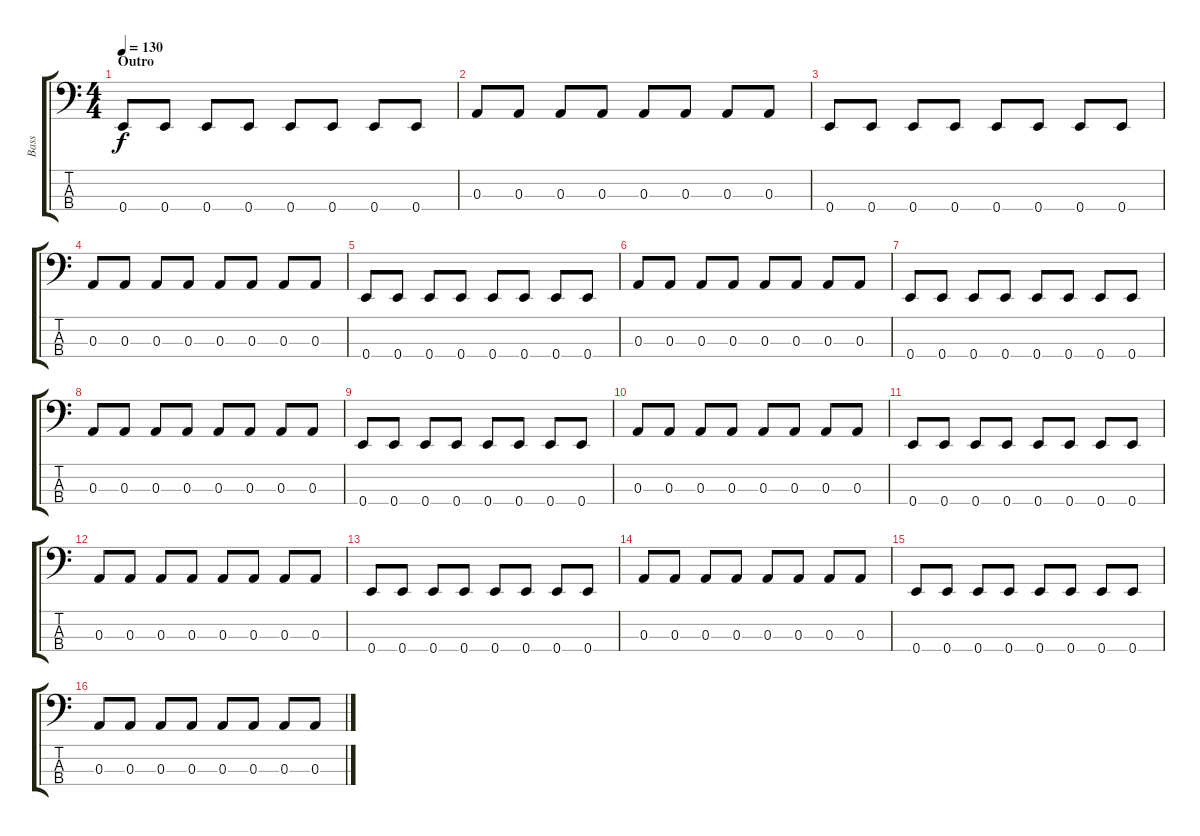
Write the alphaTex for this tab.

\track ("Bass" "Bass") {instrument electricbasspick}
\staff {score tabs}
\tuning (G2 D2 A1 E1) {hide}
\ts (4 4)
\section ("" "Outro")
\tempo 130
\clef f4
\ks c
0.4.8{dy f} 0.4.8 0.4.8 0.4.8 0.4.8 0.4.8 0.4.8 0.4.8 |
0.3.8 0.3.8 0.3.8 0.3.8 0.3.8 0.3.8 0.3.8 0.3.8 |
0.4.8 0.4.8 0.4.8 0.4.8 0.4.8 0.4.8 0.4.8 0.4.8 |
0.3.8 0.3.8 0.3.8 0.3.8 0.3.8 0.3.8 0.3.8 0.3.8 |
0.4.8 0.4.8 0.4.8 0.4.8 0.4.8 0.4.8 0.4.8 0.4.8 |
0.3.8 0.3.8 0.3.8 0.3.8 0.3.8 0.3.8 0.3.8 0.3.8 |
0.4.8 0.4.8 0.4.8 0.4.8 0.4.8 0.4.8 0.4.8 0.4.8 |
0.3.8 0.3.8 0.3.8 0.3.8 0.3.8 0.3.8 0.3.8 0.3.8 |
0.4.8 0.4.8 0.4.8 0.4.8 0.4.8 0.4.8 0.4.8 0.4.8 |
0.3.8 0.3.8 0.3.8 0.3.8 0.3.8 0.3.8 0.3.8 0.3.8 |
0.4.8 0.4.8 0.4.8 0.4.8 0.4.8 0.4.8 0.4.8 0.4.8 |
0.3.8 0.3.8 0.3.8 0.3.8 0.3.8 0.3.8 0.3.8 0.3.8 |
0.4.8 0.4.8 0.4.8 0.4.8 0.4.8 0.4.8 0.4.8 0.4.8 |
0.3.8 0.3.8 0.3.8 0.3.8 0.3.8 0.3.8 0.3.8 0.3.8 |
0.4.8 0.4.8 0.4.8 0.4.8 0.4.8 0.4.8 0.4.8 0.4.8 |
0.3.8 0.3.8 0.3.8 0.3.8 0.3.8 0.3.8 0.3.8 0.3.8
